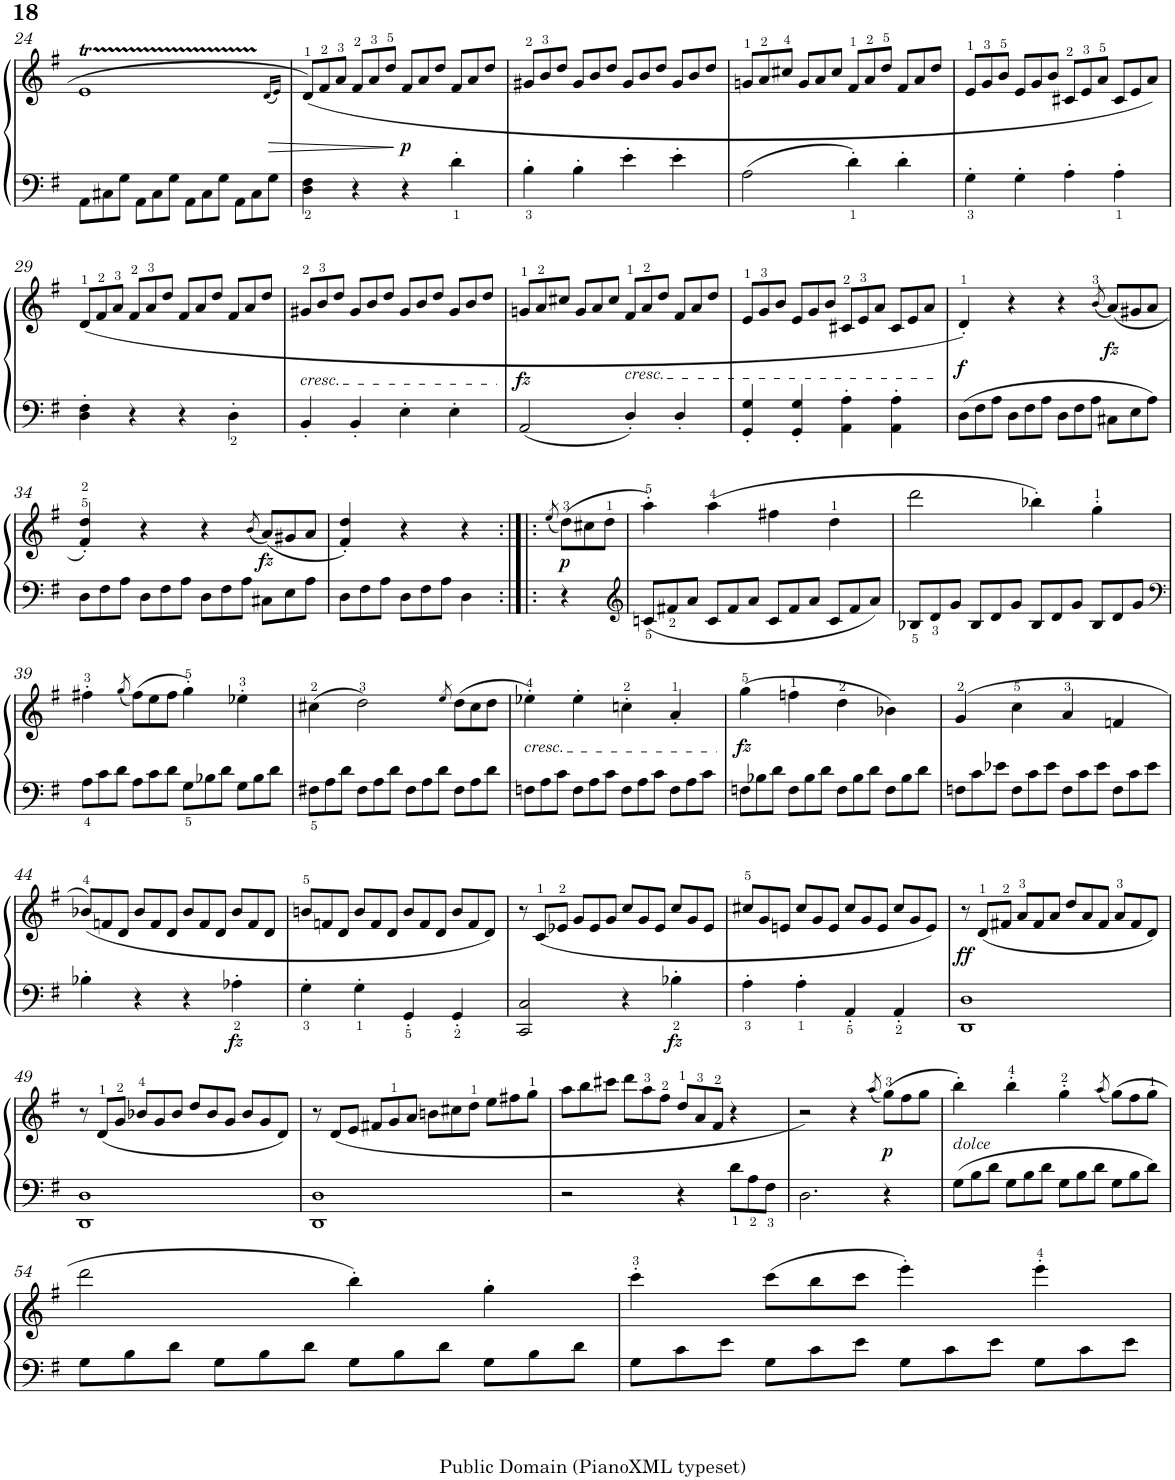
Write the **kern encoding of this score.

**kern	**kern	**dynam
*part1	*part1	*part1
*staff2	*staff1	*staff1/2
*I"Piano	*	*
*I'Pno.	*	*
!!LO:PB:g=z
*clefF4	*clefG2	*
*k[f#]	*k[f#]	*
*M4/4	*M4/4	*
*met(c)	*met(c)	*
*Xtuplet	*	*
=24	=24	=24
12AA\L	1eT	.
12C#X\	.	.
12G\J	.	.
12AA\L	.	.
12C#\	.	.
12G\J	.	.
12AA\L	.	.
12C#\	.	.
12G\J	.	.
12AA\L	.	.
12C#\	.	.
12G\J	.	.
.	(16qd/LL	.
.	16qe/JJ)	.
=25	=25	=25
*	*Xtuplet	*
4D\ 4F#\	(12d/L	.
.	12f#/	.
.	12a/J	.
4r	12f#/L	.
.	12a/	.
.	12dd/J	.
!	!	!LO:DY:a=2
4r	12f#/L	p
.	12a/	.
.	12dd/J	.
4d'\	12f#/L	.
.	12a/	.
.	12dd/J	.
=26	=26	=26
4B'\	12g#X/L	.
.	12b/	.
.	12dd/J	.
4B'\	12g#/L	.
.	12b/	.
.	12dd/J	.
4e'\	12g#/L	.
.	12b/	.
.	12dd/J	.
4e'\	12g#/L	.
.	12b/	.
.	12dd/J	.
=27	=27	=27
2A\	12gn/L	.
.	12a/	.
.	12cc#X/J	.
.	12g/L	.
.	12a/	.
.	12cc#/J	.
4d'\	12f#/L	.
.	12a/	.
.	12dd/J	.
4d'\	12f#/L	.
.	12a/	.
.	12dd/J	.
=28	=28	=28
4G'\	12e/L	.
.	12g/	.
.	12b/J	.
4G'\	12e/L	.
.	12g/	.
.	12b/J	.
4A'\	12c#X/L	.
.	12e/	.
.	12a/J	.
4A'\	12c#/L	.
.	12e/	.
.	12a/J)	.
!!LO:LB:g=z
=29	=29	=29
4D\' 4F#\'	(12d/L	.
.	12f#/	.
.	12a/J	.
4r	12f#/L	.
.	12a/	.
.	12dd/J	.
4r	12f#/L	.
.	12a/	.
.	12dd/J	.
4D'\	12f#/L	.
.	12a/	.
.	12dd/J	.
=30	=30	=30
!	!LO:TX:b:i:t=cresc.	!
4BB'/	12g#X/L	.
.	12b/	.
.	12dd/J	.
4BB'/	12g#/L	.
.	12b/	.
.	12dd/J	.
4E'\	12g#/L	.
.	12b/	.
.	12dd/J	.
4E'\	12g#/L	.
.	12b/	.
.	12dd/J	.
=31	=31	=31
!	!	!LO:DY:b
2AA/	12gn/L	fz
.	12a/	.
.	12cc#X/J	.
.	12g/L	.
.	12a/	.
.	12cc#/J	.
!	!LO:TX:b:i:t=cresc.	!
4D'/	12f#/L	.
.	12a/	.
.	12dd/J	.
4D'/	12f#/L	.
.	12a/	.
.	12dd/J	.
=32	=32	=32
4GG/' 4G/'	12e/L	.
.	12g/	.
.	12b/J	.
4GG/' 4G/'	12e/L	.
.	12g/	.
.	12b/J	.
4AA\' 4A\'	12c#X/L	.
.	12e/	.
.	12a/J	.
4AA\' 4A\'	12c#/L	.
.	12e/	.
.	12a/J	.
=33	=33	=33
!	!	!LO:DY:a=2
12D\L	4d'/)	f
12F#\	.	.
12A\J	.	.
12D\L	4r	.
12F#\	.	.
12A\J	.	.
12D\L	4r	.
12F#\	.	.
12A\J	.	.
.	(8qb/	.
!	!	!LO:DY:b
12C#X\L	(12a/L)	fz
12E\	12g#X/	.
12A\J	12a/J	.
!!LO:LB:g=z
=34	=34	=34
12D\L	4f#/' 4dd/')	.
12F#\	.	.
12A\J	.	.
12D\L	4r	.
12F#\	.	.
12A\J	.	.
12D\L	4r	.
12F#\	.	.
12A\J	.	.
.	(8qb/	.
!	!	!LO:DY:b
12C#X\L	(12a/L)	fz
12E\	12g#X/	.
12A\J	12a/J	.
=35	=35	=35
12D\L	4f#/' 4dd/')	.
12F#\	.	.
12A\J	.	.
12D\L	4r	.
12F#\	.	.
12A\J	.	.
4D\	4r	.
=36:|!|:	=36:|!|:	=36:|!|:
.	(8qee/	.
!	!	!LO:DY:b
4r	(12dd\L)	p
.	12cc#X\	.
.	12dd\J	.
=37	=37	=37
*clefG2	*	*
12cn/L	4aa'\)	.
12f#X/	.	.
12a/J	.	.
12c/L	(4aa\	.
12f#/	.	.
12a/J	.	.
12c/L	4ff#X\	.
12f#/	.	.
12a/J	.	.
12c/L	4dd\	.
12f#/	.	.
12a/J	.	.
=38	=38	=38
12B-X/L	2ddd\	.
12d/	.	.
12g/J	.	.
12B-/L	.	.
12d/	.	.
12g/J	.	.
12B-/L	4bb-X'\)	.
12d/	.	.
12g/J	.	.
12B-/L	4gg'\	.
12d/	.	.
12g/J	.	.
!!LO:LB:g=z
=39	=39	=39
*clefF4	*	*
12A\L	4ff#X'\	.
12c\	.	.
12d\J	.	.
.	(8qgg/	.
12A\L	(12ff#\L)	.
12c\	12ee\	.
12d\J	12ff#\J	.
12G\L	4gg'\)	.
12B-X\	.	.
12d\J	.	.
12G\L	4ee-X'\	.
12B-\	.	.
12d\J	.	.
=40	=40	=40
12F#X\L	(4cc#X\	.
12A\	.	.
12d\J	.	.
12F#\L	2dd\)	.
12A\	.	.
12d\J	.	.
12F#\L	.	.
12A\	.	.
12d\J	.	.
.	8qee/	.
12F#\L	(12dd\L	.
12A\	12cc#\	.
12d\J	12dd\J	.
=41	=41	=41
!	!LO:TX:b:i:t=cresc.	!
12Fn\L	4ee-X'\)	.
12A\	.	.
12c\J	.	.
12F\L	4ee-'\	.
12A\	.	.
12c\J	.	.
12F\L	4ccn'\	.
12A\	.	.
12c\J	.	.
12F\L	4a'/	.
12A\	.	.
12c\J	.	.
=42	=42	=42
!	!	!LO:DY:b
12Fn\L	(4gg\	fz
12B-X\	.	.
12d\J	.	.
12F\L	4ffn\	.
12B-\	.	.
12d\J	.	.
12F\L	4dd\	.
12B-\	.	.
12d\J	.	.
12F\L	4b-X\)	.
12B-\	.	.
12d\J	.	.
=43	=43	=43
12Fn\L	(4g/	.
12c\	.	.
12e-X\J	.	.
12F\L	4cc\	.
12c\	.	.
12e-\J	.	.
12F\L	4a/	.
12c\	.	.
12e-\J	.	.
12F\L	4fn/	.
12c\	.	.
12e-\J	.	.
!!LO:LB:g=z
=44	=44	=44
4B-X'\	(12b-X/L)	.
.	12fn/	.
.	12d/J	.
4r	12b-/L	.
.	12f/	.
.	12d/J	.
4r	12b-/L	.
.	12f/	.
.	12d/J	.
!	!	!LO:DY:b=2
4A-X'\	12b-/L	fz
.	12f/	.
.	12d/J	.
=45	=45	=45
4G'\	12bn/L	.
.	12fn/	.
.	12d/J	.
4G'\	12b/L	.
.	12f/	.
.	12d/J	.
4GG'/	12b/L	.
.	12f/	.
.	12d/J	.
4GG'/	12b/L	.
.	12f/	.
.	12d/J)	.
=46	=46	=46
2CC/ 2C/	12r	.
.	(12c/L	.
.	12e-X/J	.
.	12g/L	.
.	12e-/	.
.	12g/J	.
4r	12cc/L	.
.	12g/	.
.	12e-/J	.
!	!	!LO:DY:b=2
4B-X'\	12cc/L	fz
.	12g/	.
.	12e-/J	.
=47	=47	=47
4A'\	12cc#X/L	.
.	12g/	.
.	12en/J	.
4A'\	12cc#/L	.
.	12g/	.
.	12e/J	.
4AA'/	12cc#/L	.
.	12g/	.
.	12e/J	.
4AA'/	12cc#/L	.
.	12g/	.
.	12e/J)	.
=48	=48	=48
!	!	!LO:DY:a=2
1DD 1D	12r	ff
.	(12d/L	.
.	12f#X/J	.
.	12a/L	.
.	12f#/	.
.	12a/J	.
.	12dd/L	.
.	12a/	.
.	12f#/J	.
.	12a/L	.
.	12f#/	.
.	12d/J)	.
!!LO:LB:g=z
=49	=49	=49
1DD 1D	12r	.
.	(12d/L	.
.	12g/J	.
.	12b-X/L	.
.	12g/	.
.	12b-/J	.
.	12dd/L	.
.	12b-/	.
.	12g/J	.
.	12b-/L	.
.	12g/	.
.	12d/J)	.
=50	=50	=50
1DD 1D	12r	.
.	(12d/L	.
.	12e/J	.
.	12f#X/L	.
.	12g/	.
.	12a/J	.
.	12bn\L	.
.	12cc#X\	.
.	12dd\J	.
.	12ee\L	.
.	12ff#X\	.
.	12gg\J	.
=51	=51	=51
2r	12aa\L	.
.	12bb\	.
.	12ccc#X\J	.
.	12ddd\L	.
.	12aa\	.
.	12ff#\J	.
4r	12dd/L	.
.	12a/	.
.	12f#/J	.
12d\L	4r	.
12A\	.	.
12F#\J	.	.
=52	=52	=52
2.D\	2r)	.
.	4r	.
.	(8qaa/	.
!	!	!LO:DY:b
4r	(12gg\L)	p
.	12ff#\	.
.	12gg\J	.
=53	=53	=53
!	!LO:TX:b:i:t=dolce	!
12G\L	4bb'\)	.
12B\	.	.
12d\J	.	.
12G\L	4bb'\	.
12B\	.	.
12d\J	.	.
12G\L	4gg'\	.
12B\	.	.
12d\J	.	.
.	(8qaa/	.
12G\L	(12gg\L)	.
12B\	12ff#\	.
12d\J	12gg\J	.
!!LO:LB:g=z
=54	=54	=54
12G\L	2ddd\	.
12B\	.	.
12d\J	.	.
12G\L	.	.
12B\	.	.
12d\J	.	.
12G\L	4bb'\)	.
12B\	.	.
12d\J	.	.
12G\L	4gg'\	.
12B\	.	.
12d\J	.	.
=55	=55	=55
12G\L	4ccc'\	.
12c\	.	.
12e\J	.	.
12G\L	(12ccc\L	.
12c\	12bb\	.
12e\J	12ccc\J	.
12G\L	4eee'\)	.
12c\	.	.
12e\J	.	.
12G\L	4eee'\	.
12c\	.	.
12e\J	.	.
=	=	=
*-	*-	*-
